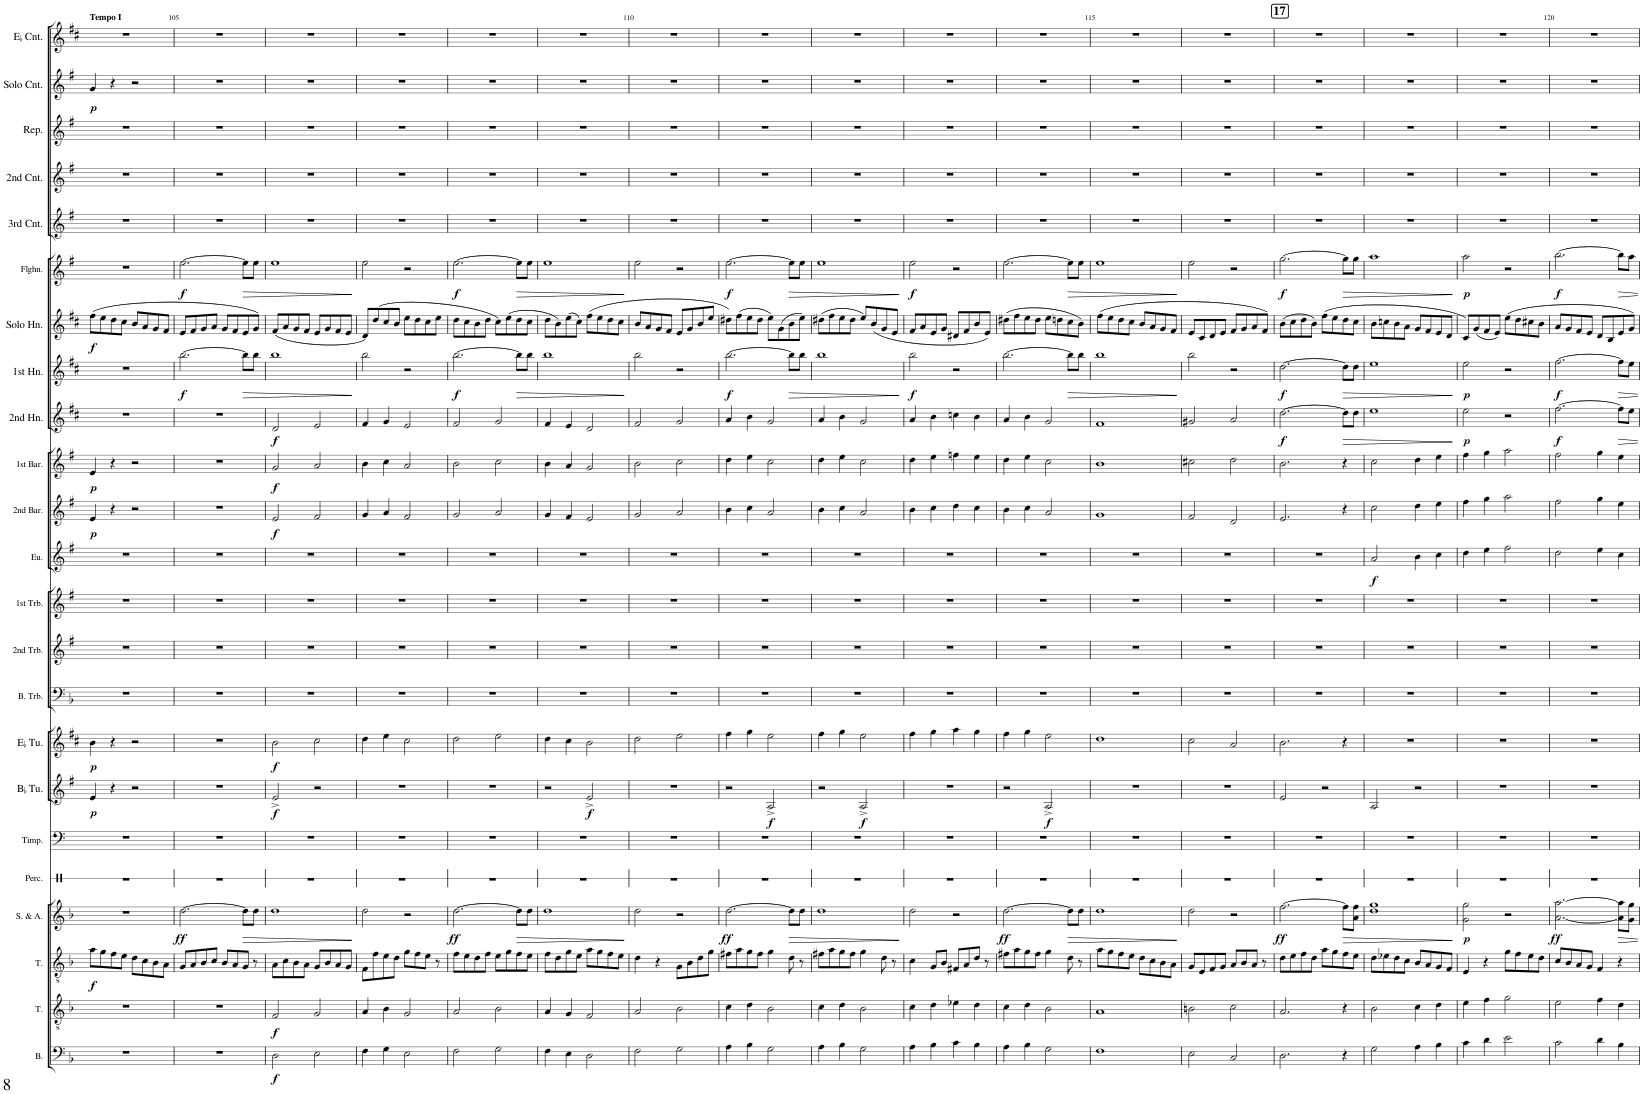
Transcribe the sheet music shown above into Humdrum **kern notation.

**kern	**dynam	**kern	**dynam	**kern	**dynam	**kern	**dynam	**kern	**kern	**kern	**dynam	**kern	**dynam	**kern	**kern	**kern	**kern	**dynam	**kern	**dynam	**kern	**dynam	**kern	**dynam	**kern	**dynam	**kern	**dynam	**kern	**dynam	**kern	**kern	**kern	**kern	**dynam	**kern
*part23	*part23	*part22	*part22	*part21	*part21	*part20	*part20	*part19	*part18	*part17	*part17	*part16	*part16	*part15	*part14	*part13	*part12	*part12	*part11	*part11	*part10	*part10	*part9	*part9	*part8	*part8	*part7	*part7	*part6	*part6	*part5	*part4	*part3	*part2	*part2	*part1
*staff23	*staff23	*staff22	*staff22	*staff21	*staff21	*staff20	*staff20	*staff19	*staff18	*staff17	*staff17	*staff16	*staff16	*staff15	*staff14	*staff13	*staff12	*staff12	*staff11	*staff11	*staff10	*staff10	*staff9	*staff9	*staff8	*staff8	*staff7	*staff7	*staff6	*staff6	*staff5	*staff4	*staff3	*staff2	*staff2	*staff1
*I"Bass	*	*I"Tenor	*	*I"Tenor	*	*I"Soprano Alto	*	*I"Percussion: Bass Drum, Gong, Cymbal	*I"6 Timpani	*I"BaccidentalFlat Tuba	*	*I"EaccidentalFlat Tuba	*	*I"Bass Trombone	*I"2nd Trombone	*I"1st Trombone	*I"Euphonium	*	*I"2nd Baritone	*	*I"1st Baritone	*	*I"2nd EaccidentalFlat Horn	*	*I"1st EaccidentalFlat Horn	*	*I"Solo EaccidentalFlat Horn	*	*I"Flugelhorn	*	*I"3rd BaccidentalFlat Cornet	*I"2nd BaccidentalFlat Cornet	*I"Repiano BaccidentalFlat Cornet	*I"Solo BaccidentalFlat Cornet	*	*I"EaccidentalFlat Cornet
*I'B.	*	*I'T.	*	*I'T.	*	*	*	*I'Perc.	*I'Timp.	*I'BaccidentalFlat Tu.	*	*I'EaccidentalFlat Tu.	*	*I'B. Trb.	*I'2nd Trb.	*I'1st Trb.	*I'Eu.	*	*I'2nd Bar.	*	*I'1st Bar.	*	*I'2nd Hn.	*	*I'1st Hn.	*	*I'Solo Hn.	*	*I'Flghn.	*	*I'3rd Cnt.	*I'2nd Cnt.	*I'Rep.	*I'Solo Cnt.	*	*I'EaccidentalFlat Cnt.
!!LO:PB:g=z
*clefF4	*	*clefGv2	*	*clefGv2	*	*clefG2	*	*clefX	*clefF4	*clefG2	*	*clefG2	*	*clefF4	*clefG2	*clefG2	*clefG2	*	*clefG2	*	*clefG2	*	*clefG2	*	*clefG2	*	*clefG2	*	*clefG2	*	*clefG2	*clefG2	*clefG2	*clefG2	*	*clefG2
*	*	*	*	*	*	*	*	*	*	*Trd15c26	*	*Trd12c21	*	*	*Trd8c14	*Trd8c14	*Trd8c14	*	*Trd8c14	*	*Trd8c14	*	*Trd5c9	*	*Trd5c9	*	*Trd5c9	*	*Trd1c2	*	*Trd1c2	*Trd1c2	*Trd1c2	*Trd1c2	*	*Trd-2c-3
*k[b-]	*	*k[b-]	*	*k[b-]	*	*k[b-]	*	*k[]	*k[]	*k[f#]	*	*k[f#c#]	*	*k[b-]	*k[f#]	*k[f#]	*k[f#]	*	*k[f#]	*	*k[f#]	*	*k[f#c#]	*	*k[f#c#]	*	*k[f#c#]	*	*k[f#]	*	*k[f#]	*k[f#]	*k[f#]	*k[f#]	*	*k[f#c#]
*M4/4	*	*M4/4	*	*M4/4	*	*M4/4	*	*M4/4	*M4/4	*M4/4	*	*M4/4	*	*M4/4	*M4/4	*M4/4	*M4/4	*	*M4/4	*	*M4/4	*	*M4/4	*	*M4/4	*	*M4/4	*	*M4/4	*	*M4/4	*M4/4	*M4/4	*M4/4	*	*M4/4
=104	=104	=104	=104	=104	=104	=104	=104	=104	=104	=104	=104	=104	=104	=104	=104	=104	=104	=104	=104	=104	=104	=104	=104	=104	=104	=104	=104	=104	=104	=104	=104	=104	=104	=104	=104	=104
!	!	!	!	!	!	!	!	!	!	!	!	!	!	!	!	!	!	!	!	!	!	!	!	!	!	!	!	!	!	!	!	!	!	!	!	!LO:TX:a:B:t=Tempo I
!	!	!	!	!	!LO:DY:b	!	!	!	!	!	!LO:DY:b	!	!LO:DY:b	!	!	!	!	!	!	!LO:DY:b	!	!LO:DY:b	!	!	!	!	!	!LO:DY:b	!	!	!	!	!	!	!LO:DY:b	!
1r	.	1r	.	8a\L	f	1r	.	1r	1r	4e/	p	4b\	p	1r	1r	1r	1r	.	4e/	p	4e/	p	1r	.	1r	.	(8ff#\L	f	1r	.	1r	1r	1r	4g/	p	1r
.	.	.	.	8g\	.	.	.	.	.	.	.	.	.	.	.	.	.	.	.	.	.	.	.	.	.	.	8ee\	.	.	.	.	.	.	.	.	.
.	.	.	.	8f\	.	.	.	.	.	4r	.	4r	.	.	.	.	.	.	4r	.	4r	.	.	.	.	.	8dd\	.	.	.	.	.	.	4r	.	.
.	.	.	.	8e\J	.	.	.	.	.	.	.	.	.	.	.	.	.	.	.	.	.	.	.	.	.	.	8cc#\J	.	.	.	.	.	.	.	.	.
.	.	.	.	8d\L	.	.	.	.	.	2r	.	2r	.	.	.	.	.	.	2r	.	2r	.	.	.	.	.	8b/L	.	.	.	.	.	.	2r	.	.
.	.	.	.	8c\	.	.	.	.	.	.	.	.	.	.	.	.	.	.	.	.	.	.	.	.	.	.	8a/	.	.	.	.	.	.	.	.	.
.	.	.	.	8B-\	.	.	.	.	.	.	.	.	.	.	.	.	.	.	.	.	.	.	.	.	.	.	8g/	.	.	.	.	.	.	.	.	.
.	.	.	.	8A\J	.	.	.	.	.	.	.	.	.	.	.	.	.	.	.	.	.	.	.	.	.	.	8f#/J	.	.	.	.	.	.	.	.	.
=105	=105	=105	=105	=105	=105	=105	=105	=105	=105	=105	=105	=105	=105	=105	=105	=105	=105	=105	=105	=105	=105	=105	=105	=105	=105	=105	=105	=105	=105	=105	=105	=105	=105	=105	=105	=105
!	!	!	!	!	!	!	!LO:DY:b	!	!	!	!	!	!	!	!	!	!	!	!	!	!	!	!	!	!	!LO:DY:b	!	!	!	!LO:DY:b	!	!	!	!	!	!
1r	.	1r	.	8G/L	.	[2.dd\	ff	1r	1r	1r	.	1r	.	1r	1r	1r	1r	.	1r	.	1r	.	1r	.	[2.bb\	f	8e/L	.	[2.ee\	f	1r	1r	1r	1r	.	1r
.	.	.	.	8A/	.	.	.	.	.	.	.	.	.	.	.	.	.	.	.	.	.	.	.	.	.	.	8f#/	.	.	.	.	.	.	.	.	.
.	.	.	.	8B-/	.	.	.	.	.	.	.	.	.	.	.	.	.	.	.	.	.	.	.	.	.	.	8g/	.	.	.	.	.	.	.	.	.
.	.	.	.	8c/J	.	.	.	.	.	.	.	.	.	.	.	.	.	.	.	.	.	.	.	.	.	.	8a/J	.	.	.	.	.	.	.	.	.
.	.	.	.	8B-/L	.	.	.	.	.	.	.	.	.	.	.	.	.	.	.	.	.	.	.	.	.	.	8g/L	.	.	.	.	.	.	.	.	.
.	.	.	.	8A/	.	.	.	.	.	.	.	.	.	.	.	.	.	.	.	.	.	.	.	.	.	.	8f#/	.	.	.	.	.	.	.	.	.
!	!	!	!	!	!	!	!LO:HP:b	!	!	!	!	!	!	!	!	!	!	!	!	!	!	!	!	!	!	!LO:HP:b	!	!	!	!LO:HP:b	!	!	!	!	!	!
.	.	.	.	8G/J	.	8dd\L]	>	.	.	.	.	.	.	.	.	.	.	.	.	.	.	.	.	.	8bb\L]	>	8e/	.	8ee\L]	>	.	.	.	.	.	.
.	.	.	.	8r	.	8dd\J	.	.	.	.	.	.	.	.	.	.	.	.	.	.	.	.	.	.	8bb\J	.	8g/J)	.	8ee\J	.	.	.	.	.	.	.
=106	=106	=106	=106	=106	=106	=106	=106	=106	=106	=106	=106	=106	=106	=106	=106	=106	=106	=106	=106	=106	=106	=106	=106	=106	=106	=106	=106	=106	=106	=106	=106	=106	=106	=106	=106	=106
!	!LO:DY:b	!	!LO:DY:b	!	!	!	!	!	!	!	!LO:DY:b	!	!LO:DY:b	!	!	!	!	!	!	!LO:DY:b	!	!LO:DY:b	!	!LO:DY:b	!	!	!	!	!	!	!	!	!	!	!	!
2D\	f	2F/	f	8A\L	.	1dd	.	1r	1r	2e^/	f	2b\	f	1r	1r	1r	1r	.	2e/	f	2g/	f	2d/	f	1bb	.	(8f#/L	.	1ee	.	1r	1r	1r	1r	.	1r
.	.	.	.	8c\	.	.	.	.	.	.	.	.	.	.	.	.	.	.	.	.	.	.	.	.	.	.	8a/	.	.	.	.	.	.	.	.	.
.	.	.	.	8B-\	.	.	.	.	.	.	.	.	.	.	.	.	.	.	.	.	.	.	.	.	.	.	8g/	.	.	.	.	.	.	.	.	.
.	.	.	.	8A\J	.	.	.	.	.	.	.	.	.	.	.	.	.	.	.	.	.	.	.	.	.	.	8f#/J	.	.	.	.	.	.	.	.	.
2E\	.	2G/	.	8G/L	.	.	.	.	.	2r	.	2cc#\	.	.	.	.	.	.	2f#/	.	2a/	.	2e/	.	.	.	8e/L	.	.	.	.	.	.	.	.	.
.	.	.	.	8B-/	.	.	.	.	.	.	.	.	.	.	.	.	.	.	.	.	.	.	.	.	.	.	8g/	.	.	.	.	.	.	.	.	.
.	.	.	.	8A/	.	.	.	.	.	.	.	.	.	.	.	.	.	.	.	.	.	.	.	.	.	.	8f#/	.	.	.	.	.	.	.	.	.
.	.	.	.	8G/J	.	.	.	.	.	.	.	.	.	.	.	.	.	.	.	.	.	.	.	.	.	.	8e/J	.	.	.	.	.	.	.	.	.
.	.	.	.	.	.	.	]	.	.	.	.	.	.	.	.	.	.	.	.	.	.	.	.	.	.	]	.	.	.	]	.	.	.	.	.	.
=107	=107	=107	=107	=107	=107	=107	=107	=107	=107	=107	=107	=107	=107	=107	=107	=107	=107	=107	=107	=107	=107	=107	=107	=107	=107	=107	=107	=107	=107	=107	=107	=107	=107	=107	=107	=107
4F\	.	4A/	.	8F\L	.	2dd\	.	1r	1r	1r	.	4dd\	.	1r	1r	1r	1r	.	4g/	.	4b\	.	4f#/	.	2bb\	.	8d/L)	.	2ee\	.	1r	1r	1r	1r	.	1r
.	.	.	.	8f\	.	.	.	.	.	.	.	.	.	.	.	.	.	.	.	.	.	.	.	.	.	.	(8dd/	.	.	.	.	.	.	.	.	.
4G\	.	4B-\	.	8e\	.	.	.	.	.	.	.	4ee\	.	.	.	.	.	.	4a/	.	4cc\	.	4g/	.	.	.	8cc#/	.	.	.	.	.	.	.	.	.
.	.	.	.	8d\J	.	.	.	.	.	.	.	.	.	.	.	.	.	.	.	.	.	.	.	.	.	.	8b/J	.	.	.	.	.	.	.	.	.
2E\	.	2G/	.	8g\L	.	2r	.	.	.	.	.	2cc#\	.	.	.	.	.	.	2f#/	.	2a/	.	2e/	.	2r	.	8ee\L	.	2r	.	.	.	.	.	.	.
.	.	.	.	8f\	.	.	.	.	.	.	.	.	.	.	.	.	.	.	.	.	.	.	.	.	.	.	8dd\	.	.	.	.	.	.	.	.	.
.	.	.	.	8e\J	.	.	.	.	.	.	.	.	.	.	.	.	.	.	.	.	.	.	.	.	.	.	8cc#\	.	.	.	.	.	.	.	.	.
.	.	.	.	8r	.	.	.	.	.	.	.	.	.	.	.	.	.	.	.	.	.	.	.	.	.	.	8ee\J	.	.	.	.	.	.	.	.	.
=108	=108	=108	=108	=108	=108	=108	=108	=108	=108	=108	=108	=108	=108	=108	=108	=108	=108	=108	=108	=108	=108	=108	=108	=108	=108	=108	=108	=108	=108	=108	=108	=108	=108	=108	=108	=108
!	!	!	!	!	!	!	!LO:DY:b	!	!	!	!	!	!	!	!	!	!	!	!	!	!	!	!	!	!	!LO:DY:b	!	!	!	!LO:DY:b	!	!	!	!	!	!
2F\	.	2A/	.	8f\L	.	[2.dd\	ff	1r	1r	1r	.	2dd\	.	1r	1r	1r	1r	.	2g/	.	2b\	.	2f#/	.	[2.bb\	f	8dd\L	.	[2.ee\	f	1r	1r	1r	1r	.	1r
.	.	.	.	8e\	.	.	.	.	.	.	.	.	.	.	.	.	.	.	.	.	.	.	.	.	.	.	8cc#\	.	.	.	.	.	.	.	.	.
.	.	.	.	8d\	.	.	.	.	.	.	.	.	.	.	.	.	.	.	.	.	.	.	.	.	.	.	8b\	.	.	.	.	.	.	.	.	.
.	.	.	.	8f\J	.	.	.	.	.	.	.	.	.	.	.	.	.	.	.	.	.	.	.	.	.	.	8dd\J	.	.	.	.	.	.	.	.	.
2G\	.	2B-\	.	8e\L	.	.	.	.	.	.	.	2ee\	.	.	.	.	.	.	2a/	.	2cc\	.	2g/	.	.	.	8cc#\L)	.	.	.	.	.	.	.	.	.
.	.	.	.	8g\	.	.	.	.	.	.	.	.	.	.	.	.	.	.	.	.	.	.	.	.	.	.	(8ee\	.	.	.	.	.	.	.	.	.
!	!	!	!	!	!	!	!LO:HP:b	!	!	!	!	!	!	!	!	!	!	!	!	!	!	!	!	!	!	!LO:HP:b	!	!	!	!LO:HP:b	!	!	!	!	!	!
.	.	.	.	8f\	.	8dd\L]	>	.	.	.	.	.	.	.	.	.	.	.	.	.	.	.	.	.	8bb\L]	>	8dd\	.	8ee\L]	>	.	.	.	.	.	.
.	.	.	.	8e\J	.	8dd\J	.	.	.	.	.	.	.	.	.	.	.	.	.	.	.	.	.	.	8bb\J	.	8cc#\J	.	8ee\J	.	.	.	.	.	.	.
=109	=109	=109	=109	=109	=109	=109	=109	=109	=109	=109	=109	=109	=109	=109	=109	=109	=109	=109	=109	=109	=109	=109	=109	=109	=109	=109	=109	=109	=109	=109	=109	=109	=109	=109	=109	=109
4F\	.	4A/	.	8f\L	.	1dd	.	1r	1r	2r	.	4dd\	.	1r	1r	1r	1r	.	4g/	.	4b\	.	4f#/	.	1bb	.	8dd\L	.	1ee	.	1r	1r	1r	1r	.	1r
.	.	.	.	8d\	.	.	.	.	.	.	.	.	.	.	.	.	.	.	.	.	.	.	.	.	.	.	8b\)	.	.	.	.	.	.	.	.	.
4E\	.	4G/	.	8g\	.	.	.	.	.	.	.	4cc#\	.	.	.	.	.	.	4f#/	.	4a/	.	4e/	.	.	.	(8ee\	.	.	.	.	.	.	.	.	.
.	.	.	.	8e\J	.	.	.	.	.	.	.	.	.	.	.	.	.	.	.	.	.	.	.	.	.	.	8cc#\J)	.	.	.	.	.	.	.	.	.
!	!	!	!	!	!	!	!	!	!	!	!LO:DY:b	!	!	!	!	!	!	!	!	!	!	!	!	!	!	!	!	!	!	!	!	!	!	!	!	!
2D\	.	2F/	.	8a\L	.	.	.	.	.	2e^/	f	2b\	.	.	.	.	.	.	2e/	.	2g/	.	2d/	.	.	.	(8ff#\L	.	.	.	.	.	.	.	.	.
.	.	.	.	8g\	.	.	.	.	.	.	.	.	.	.	.	.	.	.	.	.	.	.	.	.	.	.	8ee\	.	.	.	.	.	.	.	.	.
.	.	.	.	8f\	.	.	.	.	.	.	.	.	.	.	.	.	.	.	.	.	.	.	.	.	.	.	8dd\	.	.	.	.	.	.	.	.	.
.	.	.	.	8e\J	.	.	.	.	.	.	.	.	.	.	.	.	.	.	.	.	.	.	.	.	.	.	8cc#\J	.	.	.	.	.	.	.	.	.
.	.	.	.	.	.	.	]	.	.	.	.	.	.	.	.	.	.	.	.	.	.	.	.	.	.	]	.	.	.	]	.	.	.	.	.	.
=110	=110	=110	=110	=110	=110	=110	=110	=110	=110	=110	=110	=110	=110	=110	=110	=110	=110	=110	=110	=110	=110	=110	=110	=110	=110	=110	=110	=110	=110	=110	=110	=110	=110	=110	=110	=110
2F\	.	2A/	.	4d\	.	2dd\	.	1r	1r	1r	.	2dd\	.	1r	1r	1r	1r	.	2g/	.	2b\	.	2f#/	.	2bb\	.	8b/L	.	2ee\	.	1r	1r	1r	1r	.	1r
.	.	.	.	.	.	.	.	.	.	.	.	.	.	.	.	.	.	.	.	.	.	.	.	.	.	.	8a/	.	.	.	.	.	.	.	.	.
.	.	.	.	4r	.	.	.	.	.	.	.	.	.	.	.	.	.	.	.	.	.	.	.	.	.	.	8g/	.	.	.	.	.	.	.	.	.
.	.	.	.	.	.	.	.	.	.	.	.	.	.	.	.	.	.	.	.	.	.	.	.	.	.	.	8f#/J	.	.	.	.	.	.	.	.	.
2G\	.	2B-\	.	8G\L	.	2r	.	.	.	.	.	2ee\	.	.	.	.	.	.	2a/	.	2cc\	.	2g/	.	2r	.	8e/L	.	2r	.	.	.	.	.	.	.
.	.	.	.	8B-\	.	.	.	.	.	.	.	.	.	.	.	.	.	.	.	.	.	.	.	.	.	.	8g/	.	.	.	.	.	.	.	.	.
.	.	.	.	8d\	.	.	.	.	.	.	.	.	.	.	.	.	.	.	.	.	.	.	.	.	.	.	8b/	.	.	.	.	.	.	.	.	.
.	.	.	.	8g\J	.	.	.	.	.	.	.	.	.	.	.	.	.	.	.	.	.	.	.	.	.	.	8ee/J	.	.	.	.	.	.	.	.	.
=111	=111	=111	=111	=111	=111	=111	=111	=111	=111	=111	=111	=111	=111	=111	=111	=111	=111	=111	=111	=111	=111	=111	=111	=111	=111	=111	=111	=111	=111	=111	=111	=111	=111	=111	=111	=111
!	!	!	!	!	!	!	!LO:DY:b	!	!	!	!	!	!	!	!	!	!	!	!	!	!	!	!	!	!	!LO:DY:b	!	!	!	!LO:DY:b	!	!	!	!	!	!
4A\	.	4c\	.	8f#X\L	.	[2.dd\	ff	1r	1r	2r	.	4ff#\	.	1r	1r	1r	1r	.	4b\	.	4dd\	.	4a/	.	[2.bb\	f	8dd#X\L)	.	[2.ee\	f	1r	1r	1r	1r	.	1r
.	.	.	.	8a\	.	.	.	.	.	.	.	.	.	.	.	.	.	.	.	.	.	.	.	.	.	.	(8ff#\	.	.	.	.	.	.	.	.	.
4B-\	.	4d\	.	8g\	.	.	.	.	.	.	.	4gg\	.	.	.	.	.	.	4cc\	.	4ee\	.	4b\	.	.	.	8ee\	.	.	.	.	.	.	.	.	.
.	.	.	.	8f#\J	.	.	.	.	.	.	.	.	.	.	.	.	.	.	.	.	.	.	.	.	.	.	8dd#\J	.	.	.	.	.	.	.	.	.
!	!	!	!	!	!	!	!	!	!	!	!LO:DY:b	!	!	!	!	!	!	!	!	!	!	!	!	!	!	!	!	!	!	!	!	!	!	!	!	!
2G\	.	2B-\	.	4g\	.	.	.	.	.	2A^/	f	2ee\	.	.	.	.	.	.	2a/	.	2cc\	.	2g/	.	.	.	8ee\L)	.	.	.	.	.	.	.	.	.
.	.	.	.	.	.	.	.	.	.	.	.	.	.	.	.	.	.	.	.	.	.	.	.	.	.	.	(8g\	.	.	.	.	.	.	.	.	.
!	!	!	!	!	!	!	!LO:HP:b	!	!	!	!	!	!	!	!	!	!	!	!	!	!	!	!	!	!	!LO:HP:b	!	!	!	!LO:HP:b	!	!	!	!	!	!
.	.	.	.	8d\	.	8dd\L]	>	.	.	.	.	.	.	.	.	.	.	.	.	.	.	.	.	.	8bb\L]	>	8b\	.	8ee\L]	>	.	.	.	.	.	.
.	.	.	.	8r	.	8dd\J	.	.	.	.	.	.	.	.	.	.	.	.	.	.	.	.	.	.	8bb\J	.	8ee\J)	.	8ee\J	.	.	.	.	.	.	.
=112	=112	=112	=112	=112	=112	=112	=112	=112	=112	=112	=112	=112	=112	=112	=112	=112	=112	=112	=112	=112	=112	=112	=112	=112	=112	=112	=112	=112	=112	=112	=112	=112	=112	=112	=112	=112
4A\	.	4c\	.	8f#X\L	.	1dd	.	1r	1r	2r	.	4ff#\	.	1r	1r	1r	1r	.	4b\	.	4dd\	.	4a/	.	1bb	.	(8dd#X\L	.	1ee	.	1r	1r	1r	1r	.	1r
.	.	.	.	8a\	.	.	.	.	.	.	.	.	.	.	.	.	.	.	.	.	.	.	.	.	.	.	8ff#\	.	.	.	.	.	.	.	.	.
4B-\	.	4d\	.	8g\	.	.	.	.	.	.	.	4gg\	.	.	.	.	.	.	4cc\	.	4ee\	.	4b\	.	.	.	8ee\	.	.	.	.	.	.	.	.	.
.	.	.	.	8f#\J	.	.	.	.	.	.	.	.	.	.	.	.	.	.	.	.	.	.	.	.	.	.	8dd#\J	.	.	.	.	.	.	.	.	.
!	!	!	!	!	!	!	!	!	!	!	!LO:DY:b	!	!	!	!	!	!	!	!	!	!	!	!	!	!	!	!	!	!	!	!	!	!	!	!	!
2G\	.	2B-\	.	4g\	.	.	.	.	.	2A^/	f	2ee\	.	.	.	.	.	.	2a/	.	2cc\	.	2g/	.	.	.	8ee/L)	.	.	.	.	.	.	.	.	.
.	.	.	.	.	.	.	.	.	.	.	.	.	.	.	.	.	.	.	.	.	.	.	.	.	.	.	(8b/	.	.	.	.	.	.	.	.	.
.	.	.	.	8d\	.	.	.	.	.	.	.	.	.	.	.	.	.	.	.	.	.	.	.	.	.	.	8g/	.	.	.	.	.	.	.	.	.
.	.	.	.	8r	.	.	.	.	.	.	.	.	.	.	.	.	.	.	.	.	.	.	.	.	.	.	8e/J	.	.	.	.	.	.	.	.	.
.	.	.	.	.	.	.	]	.	.	.	.	.	.	.	.	.	.	.	.	.	.	.	.	.	.	]	.	.	.	]	.	.	.	.	.	.
=113	=113	=113	=113	=113	=113	=113	=113	=113	=113	=113	=113	=113	=113	=113	=113	=113	=113	=113	=113	=113	=113	=113	=113	=113	=113	=113	=113	=113	=113	=113	=113	=113	=113	=113	=113	=113
!	!	!	!	!	!	!	!	!	!	!	!	!	!	!	!	!	!	!	!	!	!	!	!	!	!	!LO:DY:b	!	!	!	!LO:DY:b	!	!	!	!	!	!
4A\	.	4c\	.	4c\	.	2dd\	.	1r	1r	1r	.	4ff#\	.	1r	1r	1r	1r	.	4b\	.	4dd\	.	4a/	.	2bb\	f	8f#/L	.	2ee\	f	1r	1r	1r	1r	.	1r
.	.	.	.	.	.	.	.	.	.	.	.	.	.	.	.	.	.	.	.	.	.	.	.	.	.	.	8a/	.	.	.	.	.	.	.	.	.
4B-\	.	4d\	.	8G/L	.	.	.	.	.	.	.	4gg\	.	.	.	.	.	.	4cc\	.	4ee\	.	4b\	.	.	.	8e/	.	.	.	.	.	.	.	.	.
.	.	.	.	8B-/J	.	.	.	.	.	.	.	.	.	.	.	.	.	.	.	.	.	.	.	.	.	.	8g/J	.	.	.	.	.	.	.	.	.
4c\	.	4e-X\	.	8F#X/L	.	2r	.	.	.	.	.	4aa\	.	.	.	.	.	.	4dd\	.	4ffn\	.	4ccn\	.	2r	.	8d#X/L	.	2r	.	.	.	.	.	.	.
.	.	.	.	8A/	.	.	.	.	.	.	.	.	.	.	.	.	.	.	.	.	.	.	.	.	.	.	8f#/	.	.	.	.	.	.	.	.	.
4B-\	.	4d\	.	8d/J	.	.	.	.	.	.	.	4gg\	.	.	.	.	.	.	4cc\	.	4ee\	.	4b\	.	.	.	8b/	.	.	.	.	.	.	.	.	.
.	.	.	.	8r	.	.	.	.	.	.	.	.	.	.	.	.	.	.	.	.	.	.	.	.	.	.	8e/J)	.	.	.	.	.	.	.	.	.
=114	=114	=114	=114	=114	=114	=114	=114	=114	=114	=114	=114	=114	=114	=114	=114	=114	=114	=114	=114	=114	=114	=114	=114	=114	=114	=114	=114	=114	=114	=114	=114	=114	=114	=114	=114	=114
!	!	!	!	!	!	!	!LO:DY:b	!	!	!	!	!	!	!	!	!	!	!	!	!	!	!	!	!	!	!	!	!	!	!	!	!	!	!	!	!
4A\	.	4c\	.	8f#X\L	.	[2.dd\	ff	1r	1r	2r	.	4ff#\	.	1r	1r	1r	1r	.	4b\	.	4dd\	.	4a/	.	[2.bb\	.	(8dd#X\L	.	[2.ee\	.	1r	1r	1r	1r	.	1r
.	.	.	.	8a\	.	.	.	.	.	.	.	.	.	.	.	.	.	.	.	.	.	.	.	.	.	.	8ff#\	.	.	.	.	.	.	.	.	.
4B-\	.	4d\	.	8g\	.	.	.	.	.	.	.	4gg\	.	.	.	.	.	.	4cc\	.	4ee\	.	4b\	.	.	.	8ee\	.	.	.	.	.	.	.	.	.
.	.	.	.	8f#\J	.	.	.	.	.	.	.	.	.	.	.	.	.	.	.	.	.	.	.	.	.	.	8dd#\J	.	.	.	.	.	.	.	.	.
!	!	!	!	!	!	!	!	!	!	!	!LO:DY:b	!	!	!	!	!	!	!	!	!	!	!	!	!	!	!	!	!	!	!	!	!	!	!	!	!
2G\	.	2B-\	.	4g\	.	.	.	.	.	2A^/	f	2ee\	.	.	.	.	.	.	2a/	.	2cc\	.	2g/	.	.	.	8ee\L	.	.	.	.	.	.	.	.	.
.	.	.	.	.	.	.	.	.	.	.	.	.	.	.	.	.	.	.	.	.	.	.	.	.	.	.	8ddn\	.	.	.	.	.	.	.	.	.
!	!	!	!	!	!	!	!LO:HP:b	!	!	!	!	!	!	!	!	!	!	!	!	!	!	!	!	!	!	!LO:HP:b	!	!	!	!LO:HP:b	!	!	!	!	!	!
.	.	.	.	8d\	.	8dd\L]	>	.	.	.	.	.	.	.	.	.	.	.	.	.	.	.	.	.	8bb\L]	>	8cc#\	.	8ee\L]	>	.	.	.	.	.	.
.	.	.	.	8r	.	8dd\J	.	.	.	.	.	.	.	.	.	.	.	.	.	.	.	.	.	.	8bb\J	.	8b\J)	.	8ee\J	.	.	.	.	.	.	.
=115	=115	=115	=115	=115	=115	=115	=115	=115	=115	=115	=115	=115	=115	=115	=115	=115	=115	=115	=115	=115	=115	=115	=115	=115	=115	=115	=115	=115	=115	=115	=115	=115	=115	=115	=115	=115
1F	.	1A	.	8a\L	.	1dd	.	1r	1r	1r	.	1dd	.	1r	1r	1r	1r	.	1g	.	1b	.	1f#	.	1bb	.	(8ff#\L	.	1ee	.	1r	1r	1r	1r	.	1r
.	.	.	.	8g\	.	.	.	.	.	.	.	.	.	.	.	.	.	.	.	.	.	.	.	.	.	.	8ee\	.	.	.	.	.	.	.	.	.
.	.	.	.	8f\	.	.	.	.	.	.	.	.	.	.	.	.	.	.	.	.	.	.	.	.	.	.	8dd\	.	.	.	.	.	.	.	.	.
.	.	.	.	8e\J	.	.	.	.	.	.	.	.	.	.	.	.	.	.	.	.	.	.	.	.	.	.	8cc#\J	.	.	.	.	.	.	.	.	.
.	.	.	.	8d\L	.	.	.	.	.	.	.	.	.	.	.	.	.	.	.	.	.	.	.	.	.	.	8b/L	.	.	.	.	.	.	.	.	.
.	.	.	.	8c\	.	.	.	.	.	.	.	.	.	.	.	.	.	.	.	.	.	.	.	.	.	.	8a/	.	.	.	.	.	.	.	.	.
.	.	.	.	8B-\	.	.	.	.	.	.	.	.	.	.	.	.	.	.	.	.	.	.	.	.	.	.	8g/	.	.	.	.	.	.	.	.	.
.	.	.	.	8A\J	.	.	.	.	.	.	.	.	.	.	.	.	.	.	.	.	.	.	.	.	.	.	8f#/J	.	.	.	.	.	.	.	.	.
.	.	.	.	.	.	.	]	.	.	.	.	.	.	.	.	.	.	.	.	.	.	.	.	.	.	]	.	.	.	]	.	.	.	.	.	.
=116	=116	=116	=116	=116	=116	=116	=116	=116	=116	=116	=116	=116	=116	=116	=116	=116	=116	=116	=116	=116	=116	=116	=116	=116	=116	=116	=116	=116	=116	=116	=116	=116	=116	=116	=116	=116
2E\	.	2Bn\	.	8G/L	.	2dd\	.	1r	1r	1r	.	2cc#\	.	1r	1r	1r	1r	.	2f#/	.	2cc#X\	.	2g#X/	.	2bb\	.	8e/L	.	2ee\	.	1r	1r	1r	1r	.	1r
.	.	.	.	8E/	.	.	.	.	.	.	.	.	.	.	.	.	.	.	.	.	.	.	.	.	.	.	8c#/	.	.	.	.	.	.	.	.	.
.	.	.	.	8F/	.	.	.	.	.	.	.	.	.	.	.	.	.	.	.	.	.	.	.	.	.	.	8d/	.	.	.	.	.	.	.	.	.
.	.	.	.	8G/J	.	.	.	.	.	.	.	.	.	.	.	.	.	.	.	.	.	.	.	.	.	.	8e/J	.	.	.	.	.	.	.	.	.
2C/	.	2c\	.	8A/L	.	2r	.	.	.	.	.	2a/	.	.	.	.	.	.	2d/	.	2dd\	.	2a/	.	2r	.	8f#/L	.	2r	.	.	.	.	.	.	.
.	.	.	.	8B-/	.	.	.	.	.	.	.	.	.	.	.	.	.	.	.	.	.	.	.	.	.	.	8g/	.	.	.	.	.	.	.	.	.
.	.	.	.	8A/J	.	.	.	.	.	.	.	.	.	.	.	.	.	.	.	.	.	.	.	.	.	.	8a/	.	.	.	.	.	.	.	.	.
.	.	.	.	8r	.	.	.	.	.	.	.	.	.	.	.	.	.	.	.	.	.	.	.	.	.	.	8f#/J)	.	.	.	.	.	.	.	.	.
=117	=117	=117	=117	=117	=117	=117	=117	=117	=117	=117	=117	=117	=117	=117	=117	=117	=117	=117	=117	=117	=117	=117	=117	=117	=117	=117	=117	=117	=117	=117	=117	=117	=117	=117	=117	=117
!	!	!	!	!	!	!	!	!	!	!	!	!	!	!	!	!	!	!	!	!	!	!	!	!	!	!	!	!	!	!	!	!	!	!	!	!LO:TX:a:B:t=17
!	!	!	!	!	!	!	!LO:DY:b	!	!	!	!	!	!	!	!	!	!	!	!	!	!	!	!	!LO:DY:b	!	!LO:DY:b	!	!	!	!LO:DY:b	!	!	!	!	!	!
2.D\	.	2.A/	.	8d\L	.	[2.ff\	ff	1r	1r	2e/	.	2.b\	.	1r	1r	1r	1r	.	2.e/	.	2.b\	.	[2.dd\	f	[2.dd\	f	(8b\L	.	[2.gg\	f	1r	1r	1r	1r	.	1r
.	.	.	.	8e\	.	.	.	.	.	.	.	.	.	.	.	.	.	.	.	.	.	.	.	.	.	.	8cc#\	.	.	.	.	.	.	.	.	.
.	.	.	.	8f\	.	.	.	.	.	.	.	.	.	.	.	.	.	.	.	.	.	.	.	.	.	.	8dd\	.	.	.	.	.	.	.	.	.
.	.	.	.	8d\J	.	.	.	.	.	.	.	.	.	.	.	.	.	.	.	.	.	.	.	.	.	.	8b\J)	.	.	.	.	.	.	.	.	.
.	.	.	.	8a\L	.	.	.	.	.	2r	.	.	.	.	.	.	.	.	.	.	.	.	.	.	.	.	(8ff#\L	.	.	.	.	.	.	.	.	.
.	.	.	.	8g\	.	.	.	.	.	.	.	.	.	.	.	.	.	.	.	.	.	.	.	.	.	.	8ee\	.	.	.	.	.	.	.	.	.
!	!	!	!	!	!	!	!LO:HP:b	!	!	!	!	!	!	!	!	!	!	!	!	!	!	!	!	!LO:HP:b	!	!LO:HP:b	!	!	!	!LO:HP:b	!	!	!	!	!	!
4r	.	4r	.	8f\	.	8ff\L]	>	.	.	.	.	4r	.	.	.	.	.	.	4r	.	4r	.	8dd\L]	>	8dd\L]	>	8dd\	.	8gg\L]	>	.	.	.	.	.	.
.	.	.	.	8e\J	.	8a\ 8ff\J	.	.	.	.	.	.	.	.	.	.	.	.	.	.	.	.	8dd\J	.	8dd\J	.	8cc#\J	.	8gg\J	.	.	.	.	.	.	.
=118	=118	=118	=118	=118	=118	=118	=118	=118	=118	=118	=118	=118	=118	=118	=118	=118	=118	=118	=118	=118	=118	=118	=118	=118	=118	=118	=118	=118	=118	=118	=118	=118	=118	=118	=118	=118
!	!	!	!	!	!	!	!	!	!	!	!	!	!	!	!	!	!	!LO:DY:b	!	!	!	!	!	!	!	!	!	!	!	!	!	!	!	!	!	!
2G\	.	2B-\	.	8d\L	.	1dd 1gg	.	1r	1r	2A/	.	1r	.	1r	1r	1r	2a/	f	2cc\	.	2cc\	.	1ee	.	1ee	.	8b\L	.	1aa	.	1r	1r	1r	1r	.	1r
.	.	.	.	8e-X\	.	.	.	.	.	.	.	.	.	.	.	.	.	.	.	.	.	.	.	.	.	.	8ccn\	.	.	.	.	.	.	.	.	.
.	.	.	.	8d\	.	.	.	.	.	.	.	.	.	.	.	.	.	.	.	.	.	.	.	.	.	.	8b\	.	.	.	.	.	.	.	.	.
.	.	.	.	8c\J	.	.	.	.	.	.	.	.	.	.	.	.	.	.	.	.	.	.	.	.	.	.	8a\J	.	.	.	.	.	.	.	.	.
4A\	.	4c\	.	8B-/L	.	.	.	.	.	2r	.	.	.	.	.	.	4b\	.	4dd\	.	4dd\	.	.	.	.	.	8g/L	.	.	.	.	.	.	.	.	.
.	.	.	.	8A/	.	.	.	.	.	.	.	.	.	.	.	.	.	.	.	.	.	.	.	.	.	.	8f#/	.	.	.	.	.	.	.	.	.
4B-\	.	4d\	.	8G/	.	.	.	.	.	.	.	.	.	.	.	.	4cc\	.	4ee\	.	4ee\	.	.	.	.	.	8e/	.	.	.	.	.	.	.	.	.
.	.	.	.	8F/J	.	.	.	.	.	.	.	.	.	.	.	.	.	.	.	.	.	.	.	.	.	.	8d/J	.	.	.	.	.	.	.	.	.
.	.	.	.	.	.	.	]	.	.	.	.	.	.	.	.	.	.	.	.	.	.	.	.	]	.	]	.	.	.	]	.	.	.	.	.	.
=119	=119	=119	=119	=119	=119	=119	=119	=119	=119	=119	=119	=119	=119	=119	=119	=119	=119	=119	=119	=119	=119	=119	=119	=119	=119	=119	=119	=119	=119	=119	=119	=119	=119	=119	=119	=119
!	!	!	!	!	!	!	!LO:DY:b	!	!	!	!	!	!	!	!	!	!	!	!	!	!	!	!	!LO:DY:b	!	!LO:DY:b	!	!	!	!LO:DY:b	!	!	!	!	!	!
4c\	.	4e\	.	4E/	.	2g\ 2gg\	p	1r	1r	1r	.	1r	.	1r	1r	1r	4dd\	.	4ff#\	.	4ff#\	.	2ee\	p	2ee\	p	8c#/L)	.	2aa\	p	1r	1r	1r	1r	.	1r
.	.	.	.	.	.	.	.	.	.	.	.	.	.	.	.	.	.	.	.	.	.	.	.	.	.	.	(8g/	.	.	.	.	.	.	.	.	.
4d\	.	4f\	.	4r	.	.	.	.	.	.	.	.	.	.	.	.	4ee\	.	4gg\	.	4gg\	.	.	.	.	.	8f#/	.	.	.	.	.	.	.	.	.
.	.	.	.	.	.	.	.	.	.	.	.	.	.	.	.	.	.	.	.	.	.	.	.	.	.	.	8e/J)	.	.	.	.	.	.	.	.	.
2e\	.	2g\	.	8g\L	.	2r	.	.	.	.	.	.	.	.	.	.	2ff#\	.	2aa\	.	2aa\	.	2r	.	2r	.	(8ee\L	.	2r	.	.	.	.	.	.	.
.	.	.	.	8f\	.	.	.	.	.	.	.	.	.	.	.	.	.	.	.	.	.	.	.	.	.	.	8dd\	.	.	.	.	.	.	.	.	.
.	.	.	.	8e\	.	.	.	.	.	.	.	.	.	.	.	.	.	.	.	.	.	.	.	.	.	.	8cc#X\	.	.	.	.	.	.	.	.	.
.	.	.	.	8d\J	.	.	.	.	.	.	.	.	.	.	.	.	.	.	.	.	.	.	.	.	.	.	8b\J	.	.	.	.	.	.	.	.	.
=120	=120	=120	=120	=120	=120	=120	=120	=120	=120	=120	=120	=120	=120	=120	=120	=120	=120	=120	=120	=120	=120	=120	=120	=120	=120	=120	=120	=120	=120	=120	=120	=120	=120	=120	=120	=120
!	!	!	!	!	!	!	!LO:DY:b	!	!	!	!	!	!	!	!	!	!	!	!	!	!	!	!	!LO:DY:b	!	!LO:DY:b	!	!	!	!LO:DY:b	!	!	!	!	!	!
2c\	.	2e\	.	8c/L	.	[2.a\ [2.aa\	ff	1r	1r	1r	.	1r	.	1r	1r	1r	2dd\	.	2ff#\	.	2ff#\	.	[2.ff#\	f	[2.ff#\	f	8a/L	.	[2.bb\	f	1r	1r	1r	1r	.	1r
.	.	.	.	8B-/	.	.	.	.	.	.	.	.	.	.	.	.	.	.	.	.	.	.	.	.	.	.	8g/	.	.	.	.	.	.	.	.	.
.	.	.	.	8A/	.	.	.	.	.	.	.	.	.	.	.	.	.	.	.	.	.	.	.	.	.	.	8f#/	.	.	.	.	.	.	.	.	.
.	.	.	.	8G/J	.	.	.	.	.	.	.	.	.	.	.	.	.	.	.	.	.	.	.	.	.	.	8e/J	.	.	.	.	.	.	.	.	.
4d\	.	4f\	.	4F/	.	.	.	.	.	.	.	.	.	.	.	.	4ee\	.	4gg\	.	4gg\	.	.	.	.	.	8d/L	.	.	.	.	.	.	.	.	.
.	.	.	.	.	.	.	.	.	.	.	.	.	.	.	.	.	.	.	.	.	.	.	.	.	.	.	8B/	.	.	.	.	.	.	.	.	.
4B-\	.	4d\	.	4r	.	8a\] 8aa\]L	.	.	.	.	.	.	.	.	.	.	4cc\	.	4ee\	.	4ee\	.	8ff#\L]	.	8ff#\L]	.	8e/	.	8bb\L]	.	.	.	.	.	.	.
.	.	.	.	.	.	8g\ 8gg\J	.	.	.	.	.	.	.	.	.	.	.	.	.	.	.	.	8ee\J	.	8ee\J	.	8g/J)	.	8aa\J	.	.	.	.	.	.	.
=	=	=	=	=	=	=	=	=	=	=	=	=	=	=	=	=	=	=	=	=	=	=	=	=	=	=	=	=	=	=	=	=	=	=	=	=
*-	*-	*-	*-	*-	*-	*-	*-	*-	*-	*-	*-	*-	*-	*-	*-	*-	*-	*-	*-	*-	*-	*-	*-	*-	*-	*-	*-	*-	*-	*-	*-	*-	*-	*-	*-	*-
